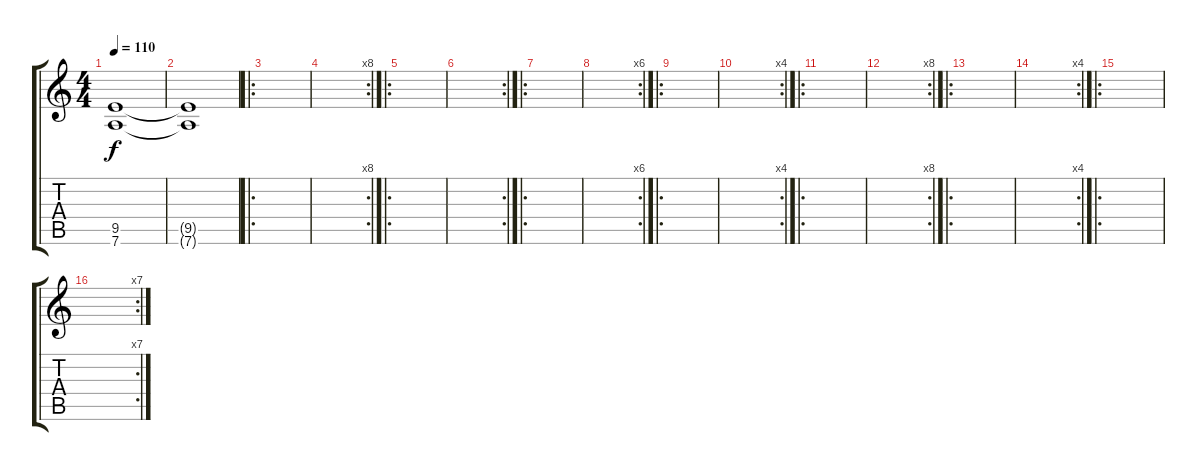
\track "" {instrument distortionguitar}
\staff {score tabs}
\tuning (D4 A3 F3 C3 G2 D2) {hide}
\ts (4 4)
\tempo 110
\clef g2
\ks c
(9.5 7.6).1{dy f instrument distortionguitar} |
(9.5{t} 7.6{t}).1 |
\ro
|
\rc 8
|
\ro
|
\rc 2
|
\ro
|
\rc 6
|
\ro
|
\rc 4
|
\ro
|
\rc 8
|
\ro
|
\rc 4
|
\ro
|
\rc 7
